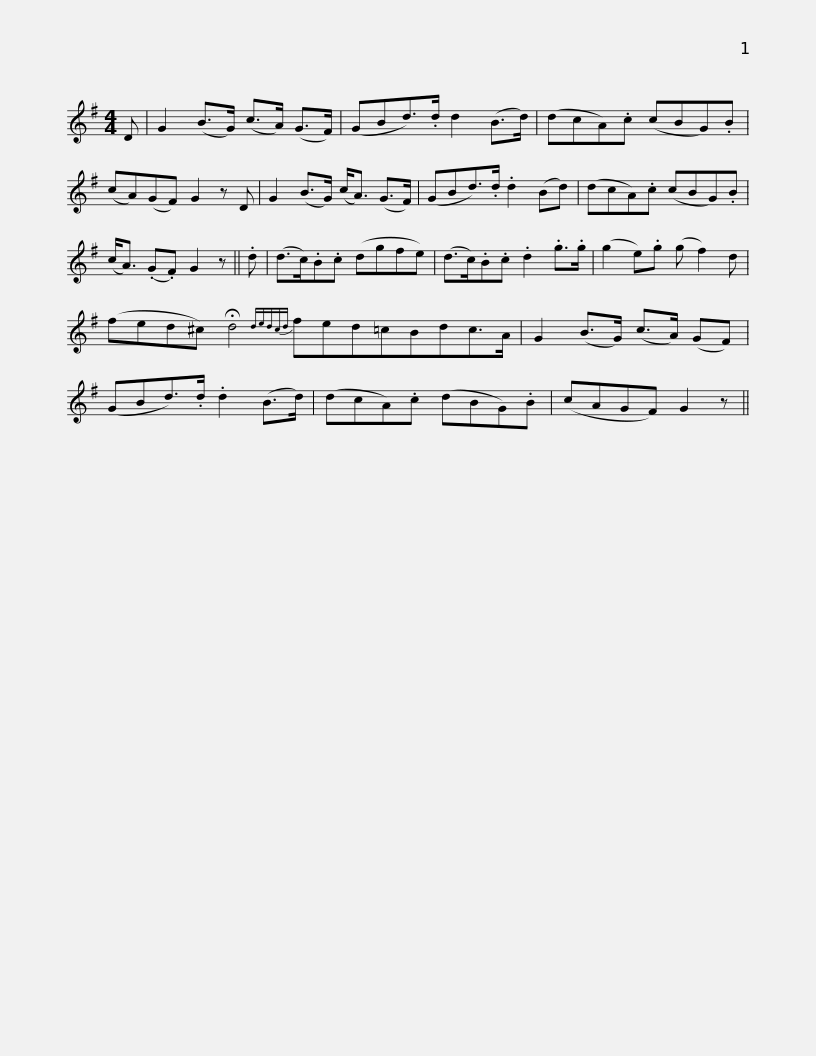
X:1
L:1/8
M:4/4
I:linebreak $
K:G
V:1 treble
V:1
 D | G2 (B>G) (c>A) (G>F) | (GBd>).d d2 (B>d) | (dcA).c (cBG).B | (cA)(GF) G2 z D | %5
 G2 (B>G) (c<A) (G>F) |$ (GBd>).d .d2 (Bd) | (dcA).c (cBG).B | (c<A) (.G.F) G2 z || .d | %10
 (d>c).B.c (dgfe) | (d>c).B.c .d2 .g>.g |$ (g2 e).g (g f2) d | (fed^c) !fermata!d4{dedcd} fed=cBdc>A | G2 (B>G) (c>A) (GF) | %15
 (GBd>).d .d2 (B>d) |$ (dcA).c (dBG).B | (cAGF) G2 z || %18
